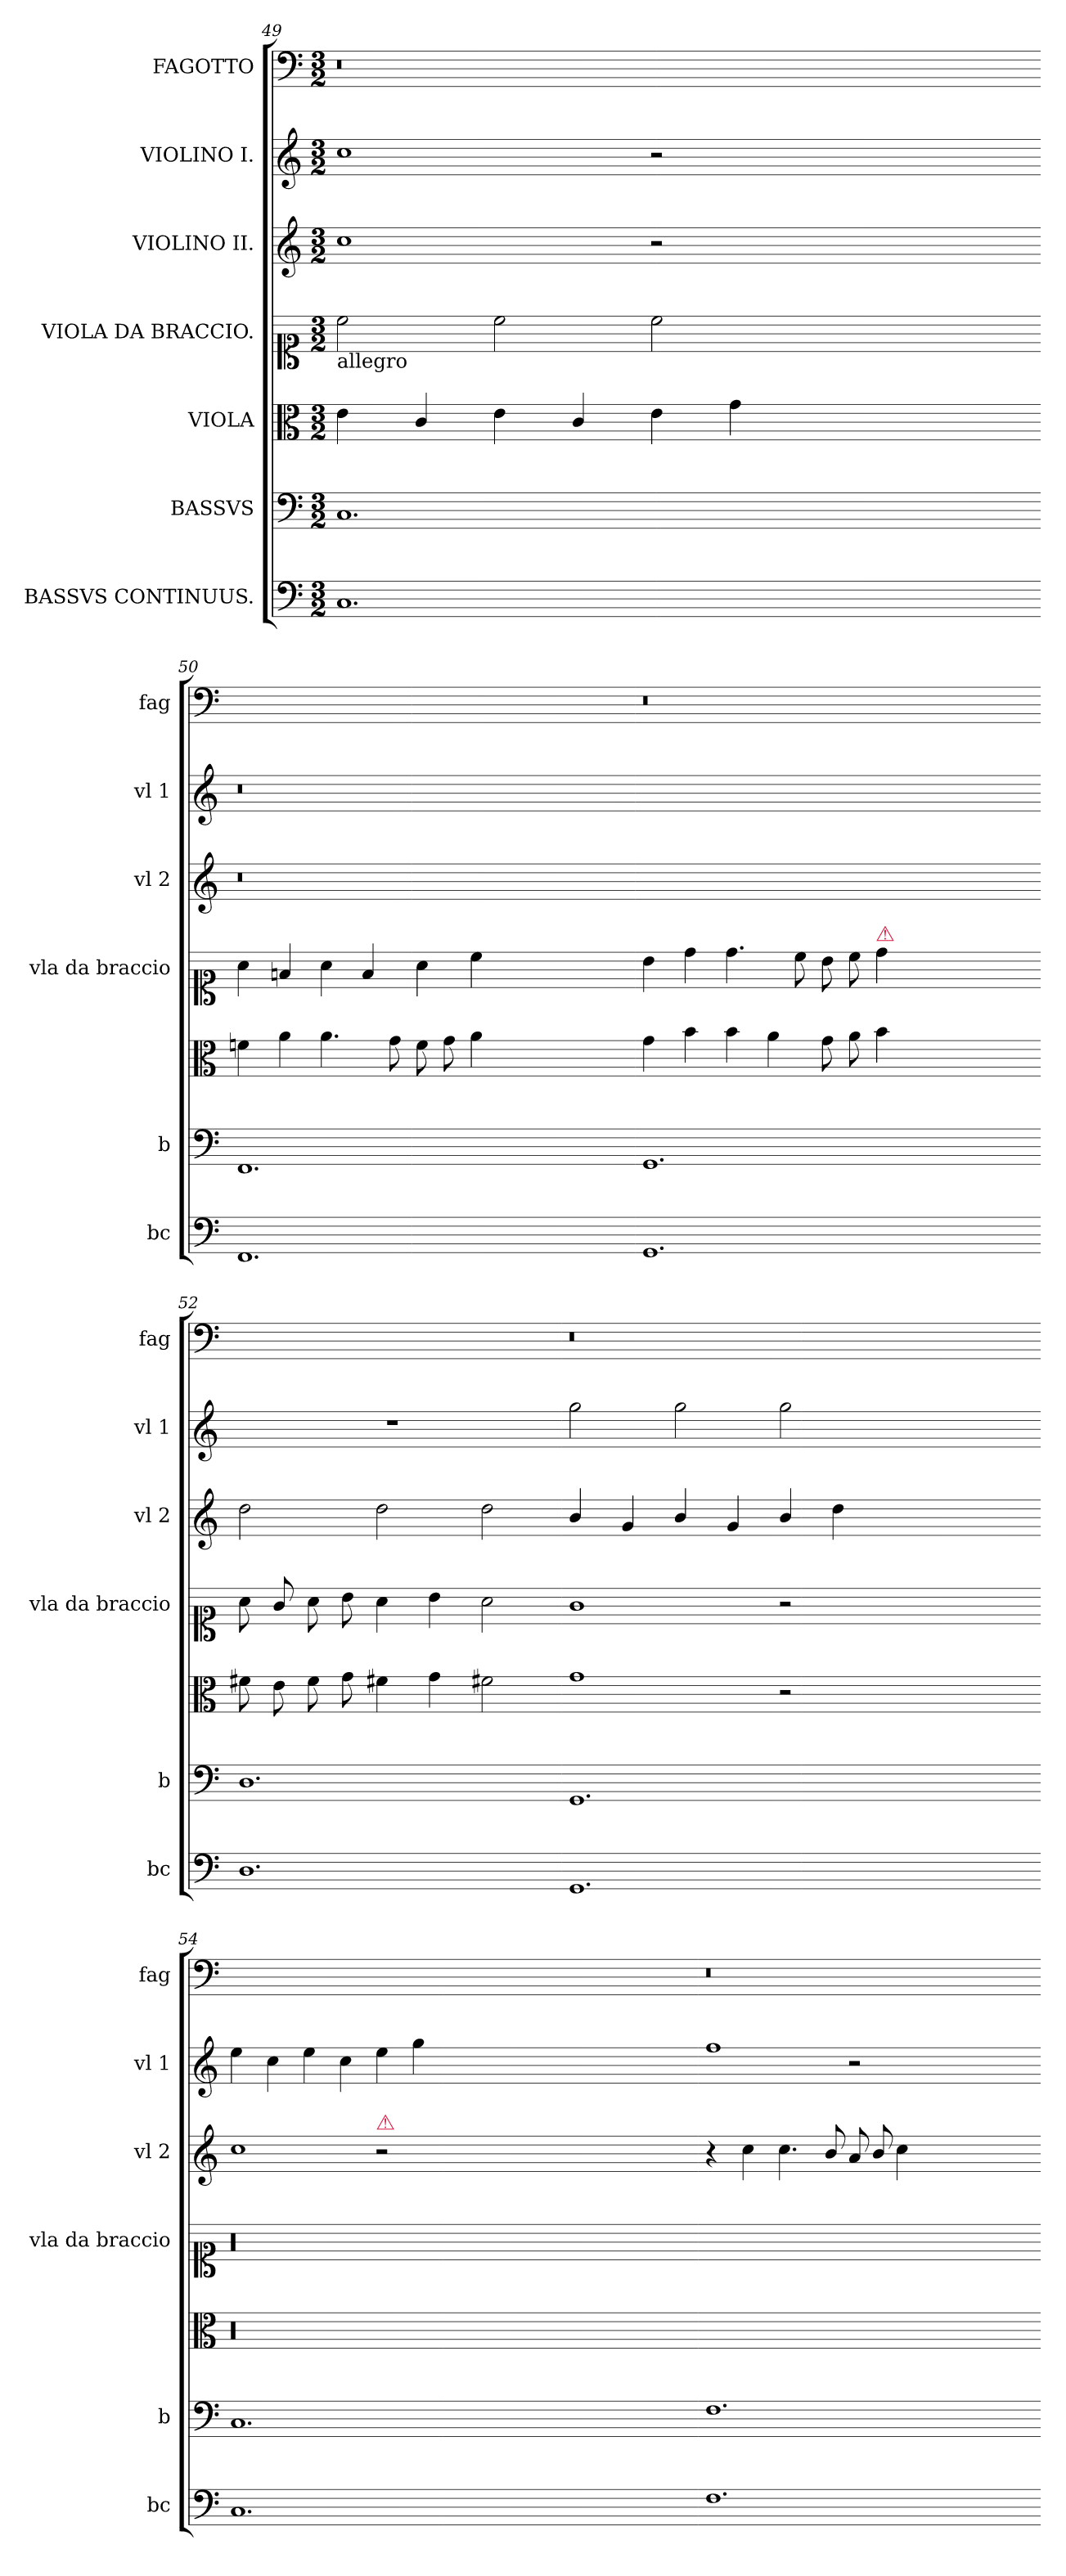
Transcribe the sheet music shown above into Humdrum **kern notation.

**kern	**kern	**kern	**kern	**kern	**kern	**kern
*part7	*part6	*part5	*part4	*part3	*part2	*part1
*staff7	*staff6	*staff5	*staff4	*staff3	*staff2	*staff1
*I"BASSVS CONTINUUS.	*I"BASSVS	*I"VIOLA	*I"VIOLA DA BRACCIO.	*I"VIOLINO II.	*I"VIOLINO I.	*I"FAGOTTO
*I'bc	*I'b	*	*I'vla da braccio	*I'vl 2	*I'vl 1	*I'fag
*clefF4	*clefF4	*clefC3	*clefC1	*clefG2	*clefG2	*clefF4
*k[]	*k[]	*k[]	*k[]	*k[]	*k[]	*k[]
*M3/2	*M3/2	*M3/2	*M3/2	*M3/2	*M3/2	*M3/2
=49	=49	=49	=49	=49	=49	=49
!	!	!	!LO:TX:b:t=allegro	!	!	!
1.C	1.C	4e\	2cc\	1cc	1cc	0.r
.	.	4c/	.	.	.	.
.	.	4e\	2cc\	.	.	.
.	.	4c/	.	.	.	.
.	.	4e\	2cc\	2r	2r	.
.	.	4g\	.	.	.	.
1.ryy	1.ryy	1.ryy	1.ryy	1.ryy	1.ryy	.
=50-	=50-	=50-	=50-	=50-	=50-	=50-
1.FF	1.FF	4fn\	4a\	0.r	0.r	0.ryy
.	.	4a\	4fn/	.	.	.
.	.	4.a\	4a\	.	.	.
.	.	.	4f/	.	.	.
.	.	8g\	.	.	.	.
.	.	8f\	4a\	.	.	.
.	.	8g\	.	.	.	.
.	.	4a\	4cc\	.	.	.
1.ryy	1.ryy	1.ryy	1.ryy	.	.	.
=51-	=51-	=51-	=51-	=51-	=51-	=51-
1.GG	1.GG	4g\	4b\	0.ryy	0.ryy	0.r
.	.	4b\	4dd\	.	.	.
.	.	4b\	4.dd\	.	.	.
.	.	4a\	.	.	.	.
.	.	.	8cc\	.	.	.
.	.	8g\	8b\	.	.	.
.	.	8a\	8cc\	.	.	.
!	!	!	!LO:TX:a:color=crimson:t=⚠	!	!	!
.	.	4b\	4dd\	.	.	.
1.ryy	1.ryy	1.ryy	1.ryy	.	.	.
=52-	=52-	=52-	=52-	=52-	=52-	=52-
1.D	1.D	8f#X\	8a\	2dd\	1.r	1.ryy
.	.	8e\	8g/	.	.	.
.	.	8f#\	8a\	.	.	.
.	.	8g\	8b\	.	.	.
.	.	4f#X\	4a\	2dd\	.	.
.	.	4g\	4b\	.	.	.
.	.	2f#X\	2a\	2dd\	.	.
=53-	=53-	=53-	=53-	=53-	=53-	=53-
1.GG	1.GG	1g	1g	4b/	2gg\	0.r
.	.	.	.	4g/	.	.
.	.	.	.	4b/	2gg\	.
.	.	.	.	4g/	.	.
.	.	2r	2r	4b/	2gg\	.
.	.	.	.	4dd\	.	.
1.ryy	1.ryy	1.ryy	1.ryy	1.ryy	1.ryy	.
=54-	=54-	=54-	=54-	=54-	=54-	=54-
1.C	1.C	00.r	00.r	1cc	4ee\	00.ryy
.	.	.	.	.	4cc\	.
.	.	.	.	.	4ee\	.
.	.	.	.	.	4cc\	.
!	!	!	!	!LO:TX:a:color=crimson:t=⚠	!	!
.	.	.	.	2r	4ee\	.
.	.	.	.	.	4gg\	.
00ryy	00ryy	.	.	00ryy	00ryy	.
2ryy	2ryy	.	.	2ryy	2ryy	.
=55-	=55-	=55-	=55-	=55-	=55-	=55-
1.F	1.F	0.ryy	0.ryy	4r	1ff	0.r
.	.	.	.	4cc\	.	.
.	.	.	.	4.cc\	.	.
.	.	.	.	8b/	.	.
.	.	.	.	8a/	2r	.
.	.	.	.	8b/	.	.
.	.	.	.	4cc\	.	.
1.ryy	1.ryy	.	.	1.ryy	1.ryy	.
=-	=-	=-	=-	=-	=-	=-
*-	*-	*-	*-	*-	*-	*-
